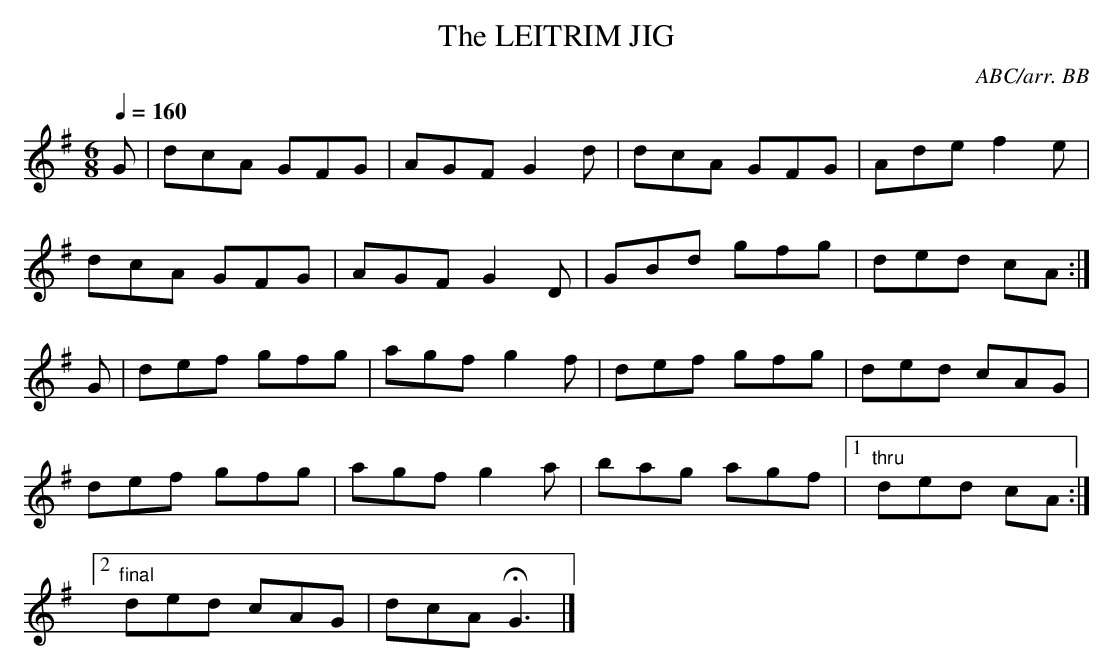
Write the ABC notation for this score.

X:1
T:LEITRIM JIG, The
C:ABC/arr. BB
M:6/8
Q:1/4=160
K:G
G|dcA GFG|AGF G2d|dcA GFG|Ade f2e|
dcA GFG|AGF G2D|GBd gfg|ded cA:|
G|def gfg|agf g2f|def gfg|ded cAG|
def gfg|agf g2a|bag agf|1 "thru"ded cA:|
[2 "final"ded cAG|dcA HG3|]
